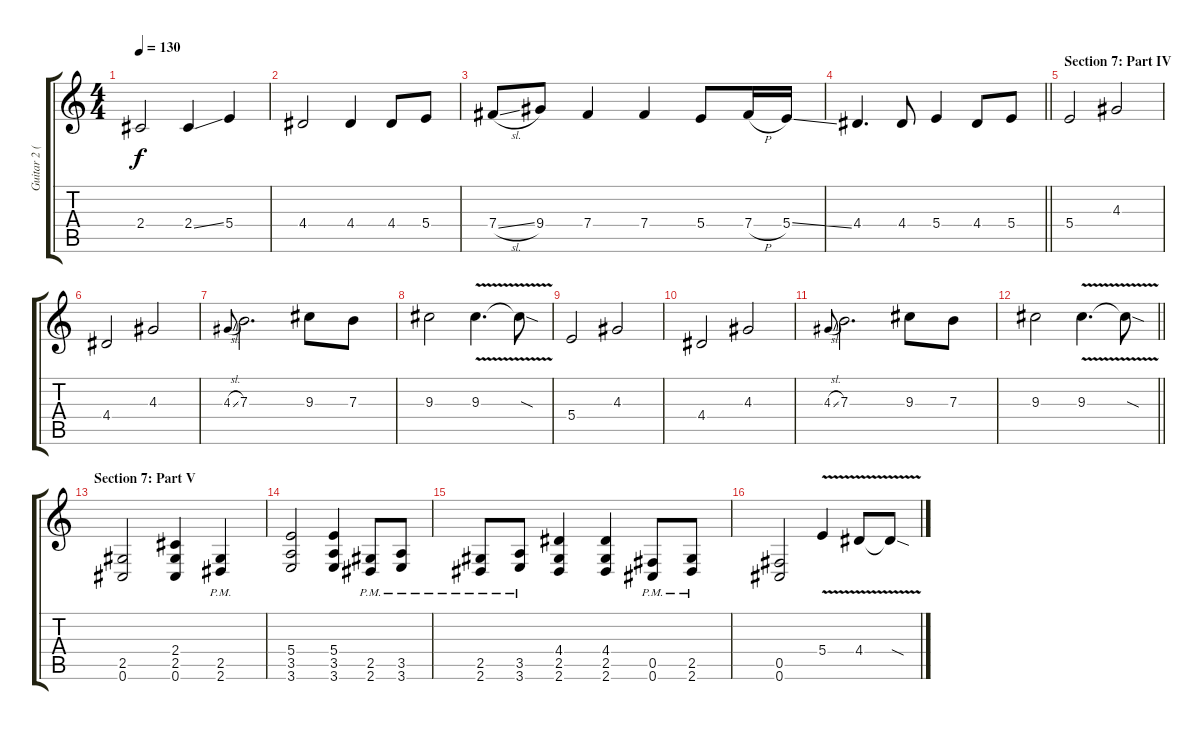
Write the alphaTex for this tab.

\track ("Guitar 2 (Distortion)" "Guitar 2 (") {instrument distortionguitar}
\staff {score tabs}
\tuning (Db4 Ab3 E3 B2 Gb2 Db2) {hide}
\ts (4 4)
\tempo 130
\clef g2
\ks c
2.4.2{dy f} 2.4{ss}.4 5.4.4 |
4.4.2 4.4.4 4.4.8 5.4.8 |
7.4{sl}.8 9.4.8 7.4.4 7.4.4 5.4.8 7.4{h}.16 5.4{ss}.16 |
\barLineRight lightlight
4.4.4{d} 4.4.8 5.4.4 4.4.8 5.4.8 |
\section ("" "Section 7: Part IV")
5.4.2 4.3.2 |
4.4.2 4.3.2 |
4.3{sl}.8{gr onbeat} 7.3.2{d} 9.3.8 7.3.8 |
9.3.2 9.3{v}.4{d} 9.3{sod t}.8 |
5.4.2 4.3.2 |
4.4.2 4.3.2 |
4.3{sl}.8{gr onbeat} 7.3.2{d} 9.3.8 7.3.8 |
\barLineRight lightlight
9.3.2 9.3{v}.4{d} 9.3{sod t}.8 |
\section ("" "Section 7: Part V")
(2.5 0.6).2 (2.4 2.5 0.6).4 (2.5{pm} 2.6{pm}).4 |
(5.4 3.5 3.6).2 (5.4 3.5 3.6).4 (2.5{pm} 2.6{pm}).8 (3.5{pm} 3.6{pm}).8 |
(2.5{pm} 2.6{pm}).8 (3.5{pm} 3.6{pm}).8 (4.4 2.5 2.6).4 (4.4 2.5 2.6).4 (0.5{pm} 0.6{pm}).8 (2.5{pm} 2.6{pm}).8 |
(0.5 0.6).2 5.4{v}.4 4.4{v}.8 4.4{sod t}.8
